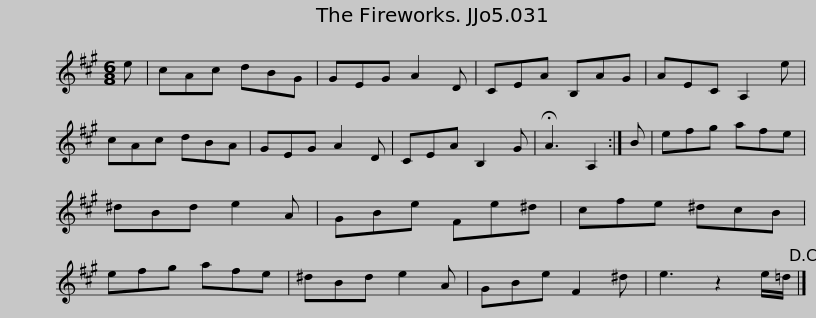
X:1
L:1/8
M:6/8
I:linebreak $
K:A
V:1 treble
V:1
 e | cAc dBG | GEG A2 D | CEA B,AG | AEC A,2 e | %5
 cAc dBA | GEG A2 D | CEA B,2 G |$ !fermata!A3 A,2 :| B | %10
 efg afe | ^dBd e2 A | GBe Fe^d | cfe ^dcB | efg afe | %15
 ^dBd e2 A |$ GBe F2 ^d | e3 z2 e/=d/!D.C.! |] %18
